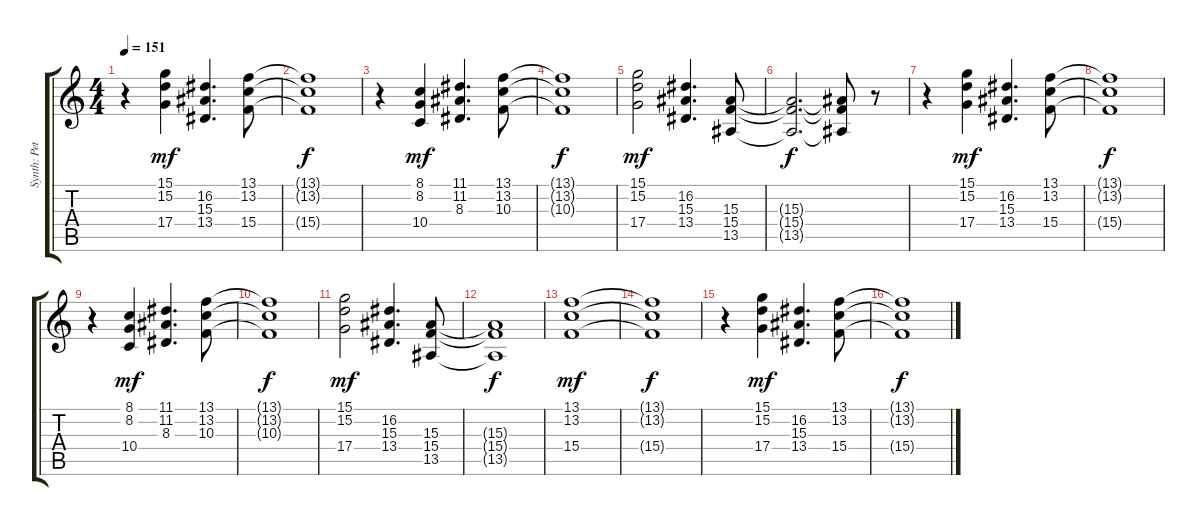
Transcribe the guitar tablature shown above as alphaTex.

\track ("Synth: Peter Wolf" "Synth: Pet") {instrument stringensemble1}
\staff {score tabs}
\tuning (E4 B3 G3 D3 A2 E2) {hide}
\ts (4 4)
\tempo 151
\clef g2
\ks c
r.4{dy f} (15.1 15.2 17.4).4{dy mf} (16.2 15.3 13.4).4{d} (13.1 13.2 15.4).8 |
(13.1{t} 13.2{t} 15.4{t}).1{dy f} |
r.4 (8.1 8.2 10.4).4{dy mf} (11.1 11.2 8.3).4{d} (13.1 13.2 10.3).8 |
(13.1{t} 13.2{t} 10.3{t}).1{dy f} |
(15.1 15.2 17.4).2{dy mf} (16.2 15.3 13.4).4{d} (15.3 15.4 13.5).8 |
(15.3{t} 15.4{t} 13.5{t}).2{d dy f} (15.3{t} 15.4{t} 13.5{t}).8 r.8 |
r.4 (15.1 15.2 17.4).4{dy mf} (16.2 15.3 13.4).4{d} (13.1 13.2 15.4).8 |
(13.1{t} 13.2{t} 15.4{t}).1{dy f} |
r.4 (8.1 8.2 10.4).4{dy mf} (11.1 11.2 8.3).4{d} (13.1 13.2 10.3).8 |
(13.1{t} 13.2{t} 10.3{t}).1{dy f} |
(15.1 15.2 17.4).2{dy mf} (16.2 15.3 13.4).4{d} (15.3 15.4 13.5).8 |
(15.3{t} 15.4{t} 13.5{t}).1{dy f} |
(13.1 13.2 15.4).1{dy mf} |
(13.1{t} 13.2{t} 15.4{t}).1{dy f} |
r.4 (15.1 15.2 17.4).4{dy mf} (16.2 15.3 13.4).4{d} (13.1 13.2 15.4).8 |
(13.1{t} 13.2{t} 15.4{t}).1{dy f}
